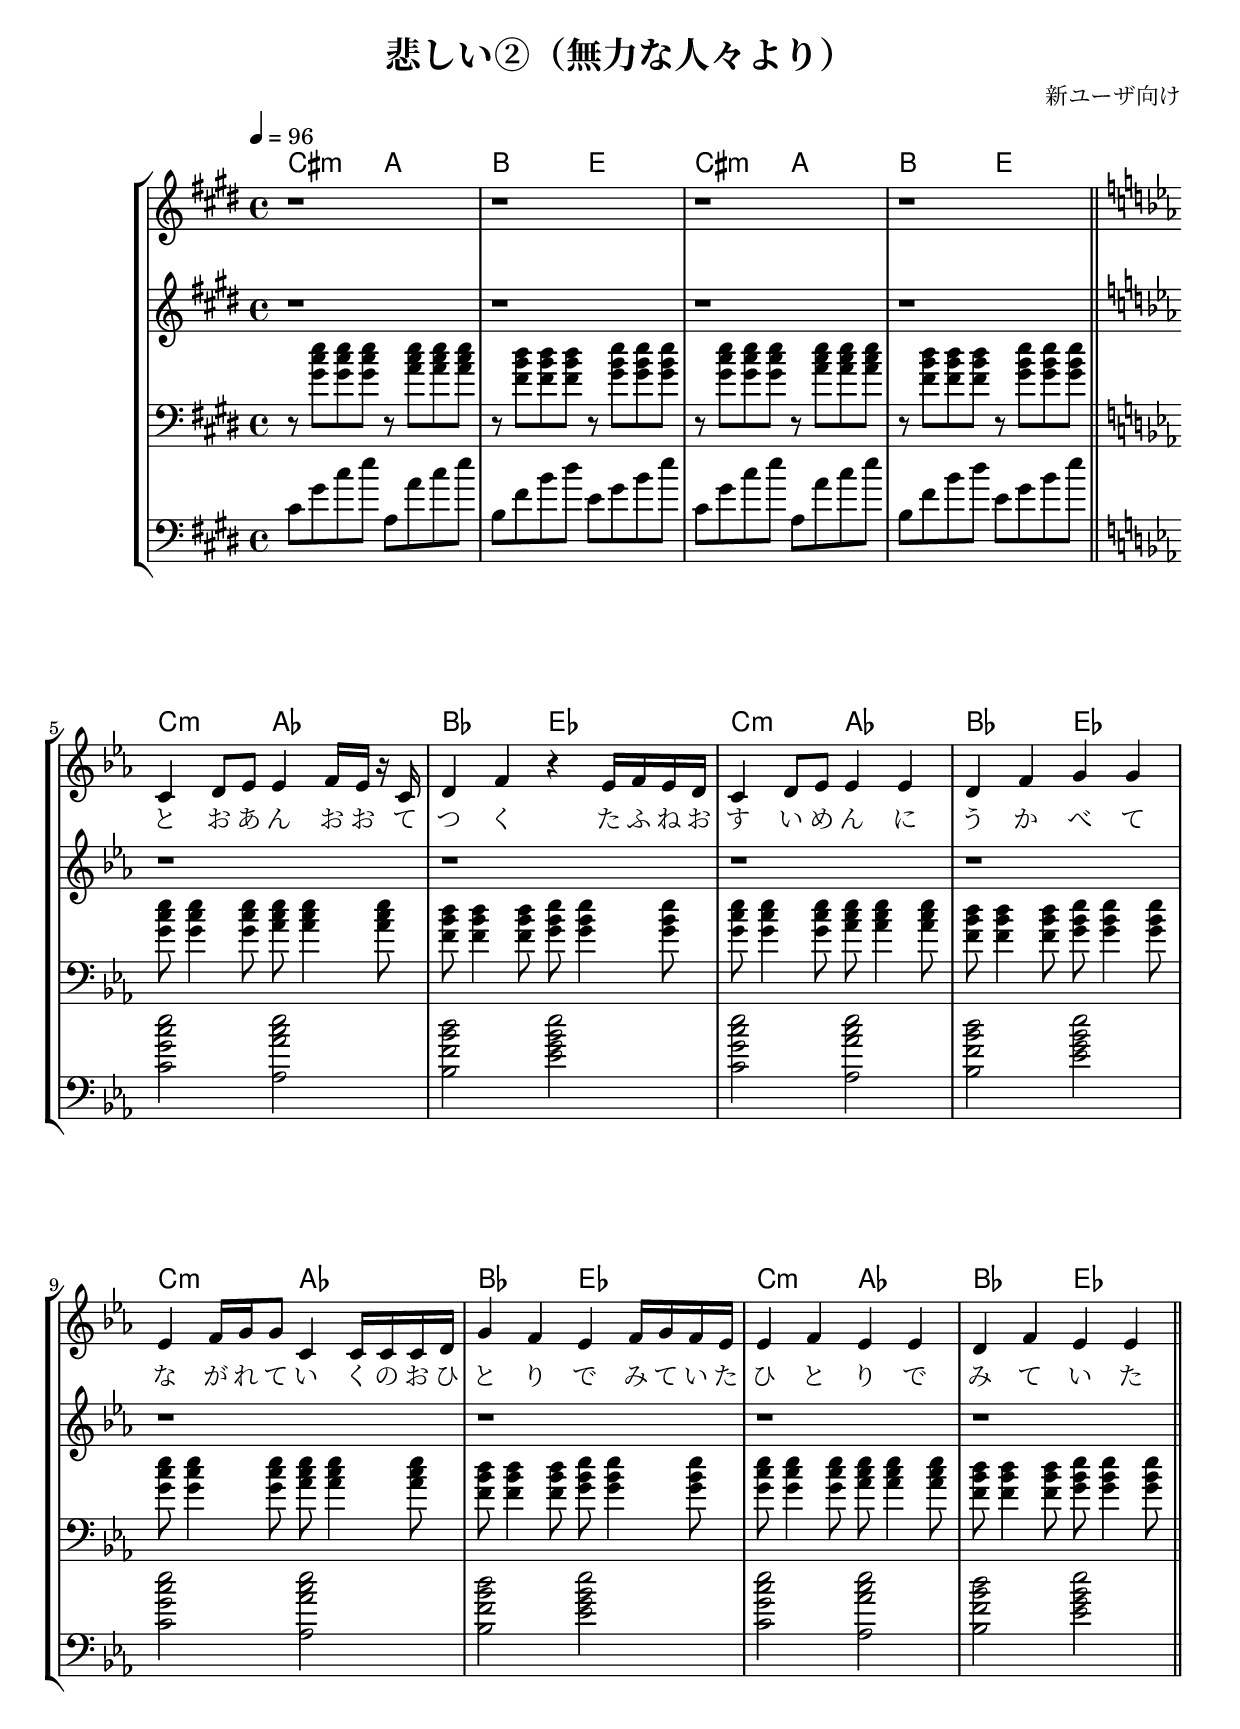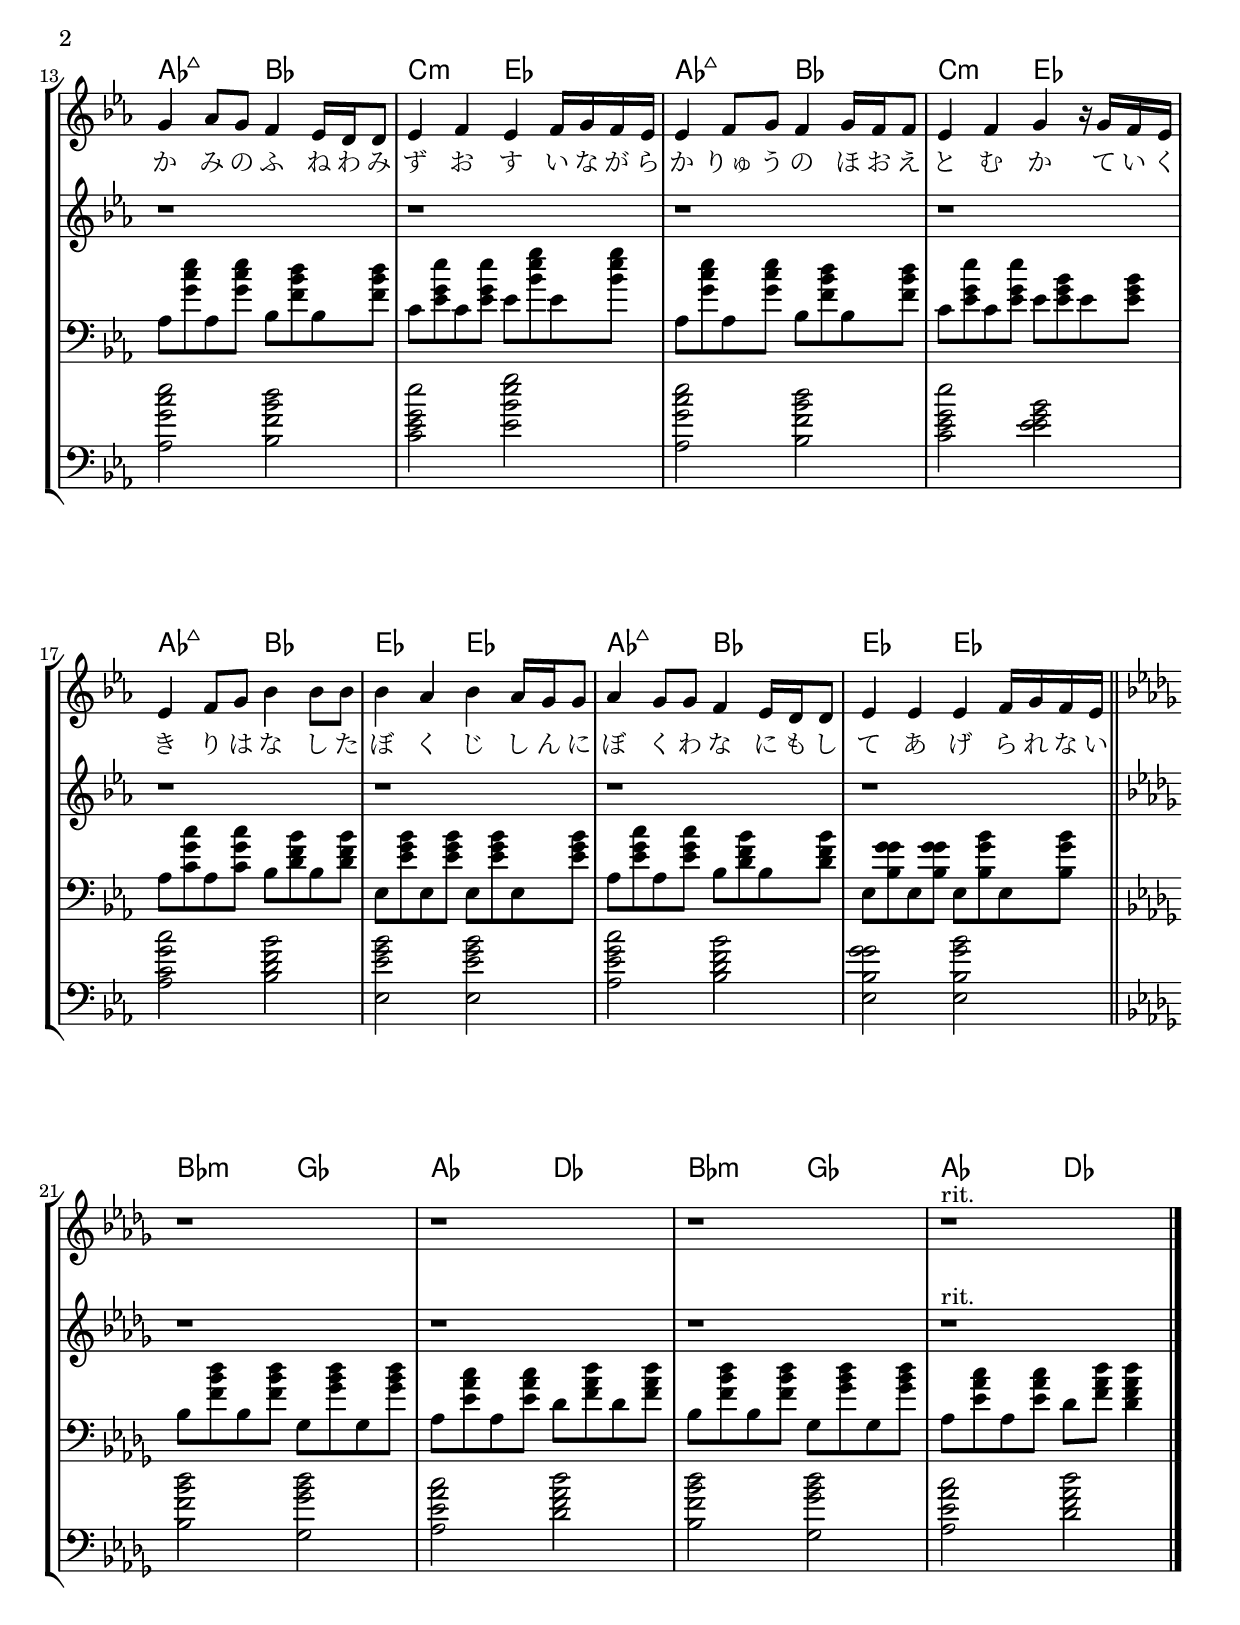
\version "2.12.1"

\header {
	title = \markup {悲しい②（無力な人々より）}
	composer = \markup \center-column {新ユーザ向け}
}

harmony = \chordmode {
	cis2:m a b e cis:m a b e 

	c:m as bes es c:m as bes es c:m as bes es c:m as bes es 

	as:maj7 bes c:m es as:maj7 bes c:m es as:maj7 bes es es as:maj7 bes es es 

	bes:m ges as des bes:m ges as des 
}

melody = {
	\key e \major
	\tempo 4 = 96
	r1 | r1 | r1 | r1   
	\set Staff.midiInstrument = #"fss0.32"
		\key es \major
c'4  d'8  es'8  es'4  f'16  es'16  r16  c'16 
	d'4  f'4  r4  es'16  f'16  es'16  d'16 
	c'4  d'8  es'8  es'4  es'4 
	d'4  f'4  g'4  g'4 
	es'4  f'16  g'16  g'8  c'4  c'16  c'16  c'16  d'16 
	g'4  f'4  es'4  f'16  g'16  f'16  es'16 
	es'4  f'4  es'4  es'4 
	d'4  f'4  es'4  es'4
	\set Staff.midiInstrument = #"fss0.32"
	g'4  as'8  g'8  f'4  es'16  d'16  d'8 
	es'4  f'4  es'4  f'16  g'16  f'16  es'16 
	es'4  f'8  g'8  f'4  g'16  f'16  f'8 
	es'4  f'4  g'4  r16  g'16  f'16  es'16 
	es'4  f'8  g'8  bes'4  bes'8  bes'8 
	bes'4  as'4  bes'4  as'16  g'16  g'8 
	as'4  g'8  g'8  f'4  es'16  d'16  d'8 
	es'4  es'4  es'4  f'16  g'16  f'16  es'16
	\key des \major
	r1 | r1 | r1 | r1^"rit." \bar "|."
}

words = \lyricmode {
	
	と  お  あ  ん  お  お  て  つ  く  た  ふ  ね  お  す  い  め  ん  に  う  か  べ  て  な  が  れ  て  い  く  の  お  ひ  と  り  で  み  て  い  た  ひ  と  り  で  み  て  い  た  
	か  み  の  ふ  ね  わ  み  ず  お  す  い  な  が  ら  か  りゅ  う  の  ほ  お  え  と  む  か  て  い  く  き  り  は  な  し  た  ぼ  く  じ  し  ん  に  ぼ  く  わ  な  に  も  し  て  あ  げ  ら  れ  な  い  
	
}

secondmelody = {
	\key e \major
	\tempo 4 = 96
	r1 | r1 | r1 | r1   
	\key es \major
	r1 | r1 | r1 | r1 | r1 | r1 | r1 | r1   
	r1 | r1 | r1 | r1 | r1 | r1 | r1 | r1   
	\key des \major
	r1 | r1 | r1 | r1^"rit." \bar "|."
}

secondwords = \lyricmode {
	
	
	
	
}

tempochange = {
	\tempo 4 = 96
	r1 | r1 | r1 | r1 \bar "||"
	\tempo 4 = 96
	r1 | r1 | r1 | r1 | r1 | r1 | r1 | r1 \bar "||"
	\tempo 4 = 96
	r1 | r1 | r1 | r1 | r1 | r1 | r1 | r1 \bar "||"
	\tempo 4 = 96
	r1 | r1 | r1 | \tempo 4 = 72 r2 \tempo 4 = 64 r2 \bar "|."
}

mainacc = {
	\clef bass
	\set Staff.midiInstrument = #"Agogo"
	\key e \major
	\tempo 4 = 96
	r8 <gis' cis'' e''>8 <gis' cis'' e''>8 <gis' cis'' e''>8
	r8 <a' cis'' e''>8 <a' cis'' e''>8 <a' cis'' e''>8
	r8 <fis' b' dis''>8 <fis' b' dis''>8 <fis' b' dis''>8
	r8 <gis' b' e''>8 <gis' b' e''>8 <gis' b' e''>8
	r8 <gis' cis'' e''>8 <gis' cis'' e''>8 <gis' cis'' e''>8
	r8 <a' cis'' e''>8 <a' cis'' e''>8 <a' cis'' e''>8
	r8 <fis' b' dis''>8 <fis' b' dis''>8 <fis' b' dis''>8
	r8 <gis' b' e''>8 <gis' b' e''>8 <gis' b' e''>8
	\bar "||"

	\set Staff.midiInstrument = #"Agogo"
	\key es \major
	<g' c'' es''>8 <g' c'' es''>4 <g' c'' es''>8
	<as' c'' es''>8 <as' c'' es''>4 <as' c'' es''>8
	<f' bes' d''>8 <f' bes' d''>4 <f' bes' d''>8
	<g' bes' es''>8 <g' bes' es''>4 <g' bes' es''>8
	<g' c'' es''>8 <g' c'' es''>4 <g' c'' es''>8
	<as' c'' es''>8 <as' c'' es''>4 <as' c'' es''>8
	<f' bes' d''>8 <f' bes' d''>4 <f' bes' d''>8
	<g' bes' es''>8 <g' bes' es''>4 <g' bes' es''>8
	<g' c'' es''>8 <g' c'' es''>4 <g' c'' es''>8
	<as' c'' es''>8 <as' c'' es''>4 <as' c'' es''>8
	<f' bes' d''>8 <f' bes' d''>4 <f' bes' d''>8
	<g' bes' es''>8 <g' bes' es''>4 <g' bes' es''>8
	<g' c'' es''>8 <g' c'' es''>4 <g' c'' es''>8
	<as' c'' es''>8 <as' c'' es''>4 <as' c'' es''>8
	<f' bes' d''>8 <f' bes' d''>4 <f' bes' d''>8
	<g' bes' es''>8 <g' bes' es''>4 <g' bes' es''>8
	\bar "||"

	\set Staff.midiInstrument = #"Agogo"
	as8 <g' c'' es''> as <g' c'' es''>
	bes8 <f' bes' d''> bes <f' bes' d''>
	c'8 <es' g' es''> c' <es' g' es''>
	es'8 <bes' es'' g''> es' <bes' es'' g''>
	as8 <g' c'' es''> as <g' c'' es''>
	bes8 <f' bes' d''> bes <f' bes' d''>
	c'8 <es' g' es''> c' <es' g' es''>
	es'8 <es' g' bes'> es' <es' g' bes'>
	as8 <c' g' c''> as <c' g' c''>
	bes8 <d' f' bes'> bes <d' f' bes'>
	es8 <es' g' bes'> es <es' g' bes'>
	es8 <es' g' bes'> es <es' g' bes'>
	as8 <es' g' c''> as <es' g' c''>
	bes8 <d' f' bes'> bes <d' f' bes'>
	es8 <bes g' g'> es <bes g' g'>
	es8 <bes g' bes'> es <bes g' bes'>
	\bar "||"

	\set Staff.midiInstrument = #"Agogo"
	\key des \major
	bes8 <f' bes' des''> bes <f' bes' des''>
	ges8 <ges' bes' des''> ges <ges' bes' des''>
	as8 <es' as' c''> as <es' as' c''>
	des'8 <f' as' des''> des' <f' as' des''>
	bes8 <f' bes' des''> bes <f' bes' des''>
	ges8 <ges' bes' des''> ges <ges' bes' des''>
	as8 <es' as' c''> as <es' as' c''>
	des'8 <f' as' des''>8 <des' f' as' des''>4
	\bar "|."
}

subacc = {
	\clef bass
	\set Staff.midiInstrument = #"Alto Sax"
	\key e \major
	\tempo 4 = 96
	cis'8 gis'8 cis''8 e''8
	a8 a'8 cis''8 e''8
	b8 fis'8 b'8 dis''8
	e'8 gis'8 b'8 e''8
	cis'8 gis'8 cis''8 e''8
	a8 a'8 cis''8 e''8
	b8 fis'8 b'8 dis''8
	e'8 gis'8 b'8 e''8
	\bar "||"

	\set Staff.midiInstrument = #"Electric Grand"
	\key es \major
	<c' g' c'' es''>2
	<as as' c'' es''>2
	<bes f' bes' d''>2
	<es' g' bes' es''>2
	<c' g' c'' es''>2
	<as as' c'' es''>2
	<bes f' bes' d''>2
	<es' g' bes' es''>2
	<c' g' c'' es''>2
	<as as' c'' es''>2
	<bes f' bes' d''>2
	<es' g' bes' es''>2
	<c' g' c'' es''>2
	<as as' c'' es''>2
	<bes f' bes' d''>2
	<es' g' bes' es''>2
	\bar "||"

	\set Staff.midiInstrument = #"Electric Grand"
	<as g' c'' es''>2
	<bes f' bes' d''>2
	<c' es' g' es''>2
	<es' bes' es'' g''>2
	<as g' c'' es''>2
	<bes f' bes' d''>2
	<c' es' g' es''>2
	<es' es' g' bes'>2
	<as c' g' c''>2
	<bes d' f' bes'>2
	<es es' g' bes'>2
	<es es' g' bes'>2
	<as es' g' c''>2
	<bes d' f' bes'>2
	<es bes g' g'>2
	<es bes g' bes'>2
	\bar "||"

	\set Staff.midiInstrument = #"Electric Grand"
	\key des \major
	<bes f' bes' des''>2
	<ges ges' bes' des''>2
	<as es' as' c''>2
	<des' f' as' des''>2
	<bes f' bes' des''>2
	<ges ges' bes' des''>2
	<as es' as' c''>2
	<des' f' as' des''>2
	\bar "|."
}

percA = {
	\drummode {
	hh4 hh8 hh2 r8  |\times 16/32{ hh2 hh8. hh8. hh4. hh2. } |hh4 hh8 hh2 r8  |\times 16/32{ hh2 hh8. hh1 r4 r16 } \bar "||"
	r1 |r1 |r1 |r1 |r1 |r1 |r1 |r1 \bar "||"
	cymr4 cymr4 cymr4 cymr4  |cymr4 cymr8 cymr16 cymr16 cymr4 cymr4  |cymr4 cymr4 cymr4 cymr4  |cymr4 cymr2.  |cymr4 cymr4 cymr4 cymr4  |cymr4 cymr8 cymr16 cymr16 cymr4 cymr4  |cymr4 cymr4 cymr4 cymr4  |cymr4 cymr2.  \bar "||"
	r1 |r1 |r1 |r1 \bar "|."
	}
}

percB = {
	\drummode {
	r16 hhp8 hhp8 hhp2 r8.  |\times 16/32{ r8 hhp4 hhp4 hhp8 hhp2 r8 hhp2 r8 } |r16 hhp8 hhp8 hhp2 r8.  |\times 16/32{ r8 hhp4 hhp4 hhp8 hhp1 r4 } \bar "||"
	r1 |r1 |r1 |r1 |r1 |r1 |r1 |r1 \bar "||"
	r2 sn2  |r2 sn2  |r2 sn2  |r8 sn8 sn2.  |r2 sn2  |r2 sn2  |r2 sn2  |r8 sn8 sn2.  \bar "||"
	r1 |r1 |r1 |r1 \bar "|."
	}
}

percC = {
	\drummode {
	r1  |\times 16/32{ r1 r2 hho2 } |r1  |\times 16/32{ r1 r2 hho2 } \bar "||"
	r1 |r1 |r1 |r1 |r1 |r1 |r1 |r1 \bar "||"
	bd2. r8 bd8  |bd2. r8 bd8  |bd2. r8 bd8  |bd4. bd8 bd4. bd8  |bd2. r8 bd8  |bd2. r8 bd8  |bd2. r8 bd8  |bd2 r8 bd4.  \bar "||"
	r1 |r1 |r1 |r1 \bar "|."
	}
}

percD = {
	\drummode {
	bd8. bd8. bd2 bd8  |\times 16/32{ bd4. bd4. bd2 bd2 bd4 } |bd8. bd8. bd2 bd8  |\times 16/32{ bd4. bd4. bd8 bd2 r8 bd2 } \bar "||"
	r1 |r1 |r1 |r1 |r1 |r1 |r1 |r1 \bar "||"
	r1 |r1 |r1 |r2 r8 tommh8 tommh4  |r1 |r1 |r1 |r8. tommh8. tommh2 r8  \bar "||"
	r1 |r1 |r1 |r1 \bar "|."
	}
}

percE = {
	\drummode {
	r2 ss2  |\times 16/32{ r1 ss1 } |r2 ss2  |\times 16/32{ r1 ss1 } \bar "||"
	r1 |r1 |r1 |r1 |r1 |r1 |r1 |r1 \bar "||"
	r1 |r1 |r1 |r2. r8 toml8  |r1 |r1 |r1 |r2. toml8 toml8  \bar "||"
	r1 |r1 |r1 |r1 \bar "|."
	}
}

percF = {
	\drummode {
	r1 |r1 |r1 |\times 16/32{ r1 sn4 sn8 sn2 r8 } \bar "||"
	r1 | r1 | r1 | r1 | r1 | r1 | r1 | r1 \bar "||"
	r1 |r1 |r1 |r1 |r1 |r1 |r1 |hho1  \bar "||"
	r1 | r1 | r1 | r1 \bar "|."
	}
}

percG = {
	\drummode {
	r1 |r1 |r1 |r2. r8 tomml8  \bar "||"
	r1 | r1 | r1 | r1 | r1 | r1 | r1 | r1 \bar "||"
	r1 | r1 | r1 | r1 | r1 | r1 | r1 | r1 \bar "||"
	r1 | r1 | r1 | r1 \bar "|."
	}
}

percH = {
	\drummode {
	r1 |r1 |r1 |\times 16/32{ r1 r2 r8 tommh4. } \bar "||"
	r1 | r1 | r1 | r1 | r1 | r1 | r1 | r1 \bar "||"
	r1 | r1 | r1 | r1 | r1 | r1 | r1 | r1 \bar "||"
	r1 | r1 | r1 | r1 \bar "|."
	}
}

percI = {
	\drummode {
	r1 |r1 |r1 |\times 16/32{ r1 r2. tomfh4 } \bar "||"
	r1 | r1 | r1 | r1 | r1 | r1 | r1 | r1 \bar "||"
	r1 | r1 | r1 | r1 | r1 | r1 | r1 | r1 \bar "||"
	r1 | r1 | r1 | r1 \bar "|."
	}
}

\score {
	<<
		\new StaffGroup <<
			\new ChordNames {\harmony}
			\new Voice = "melody" {\melody}
			\new Lyrics \lyricsto "melody" \words
			\new Voice = "secondmelody" {\secondmelody}
			\new Lyrics \lyricsto "secondmelody" \secondwords
			\new Staff = "mainacc" {\mainacc}
			\new Staff = "subacc" {\subacc}
		>>
	>>
	\layout { }
}
